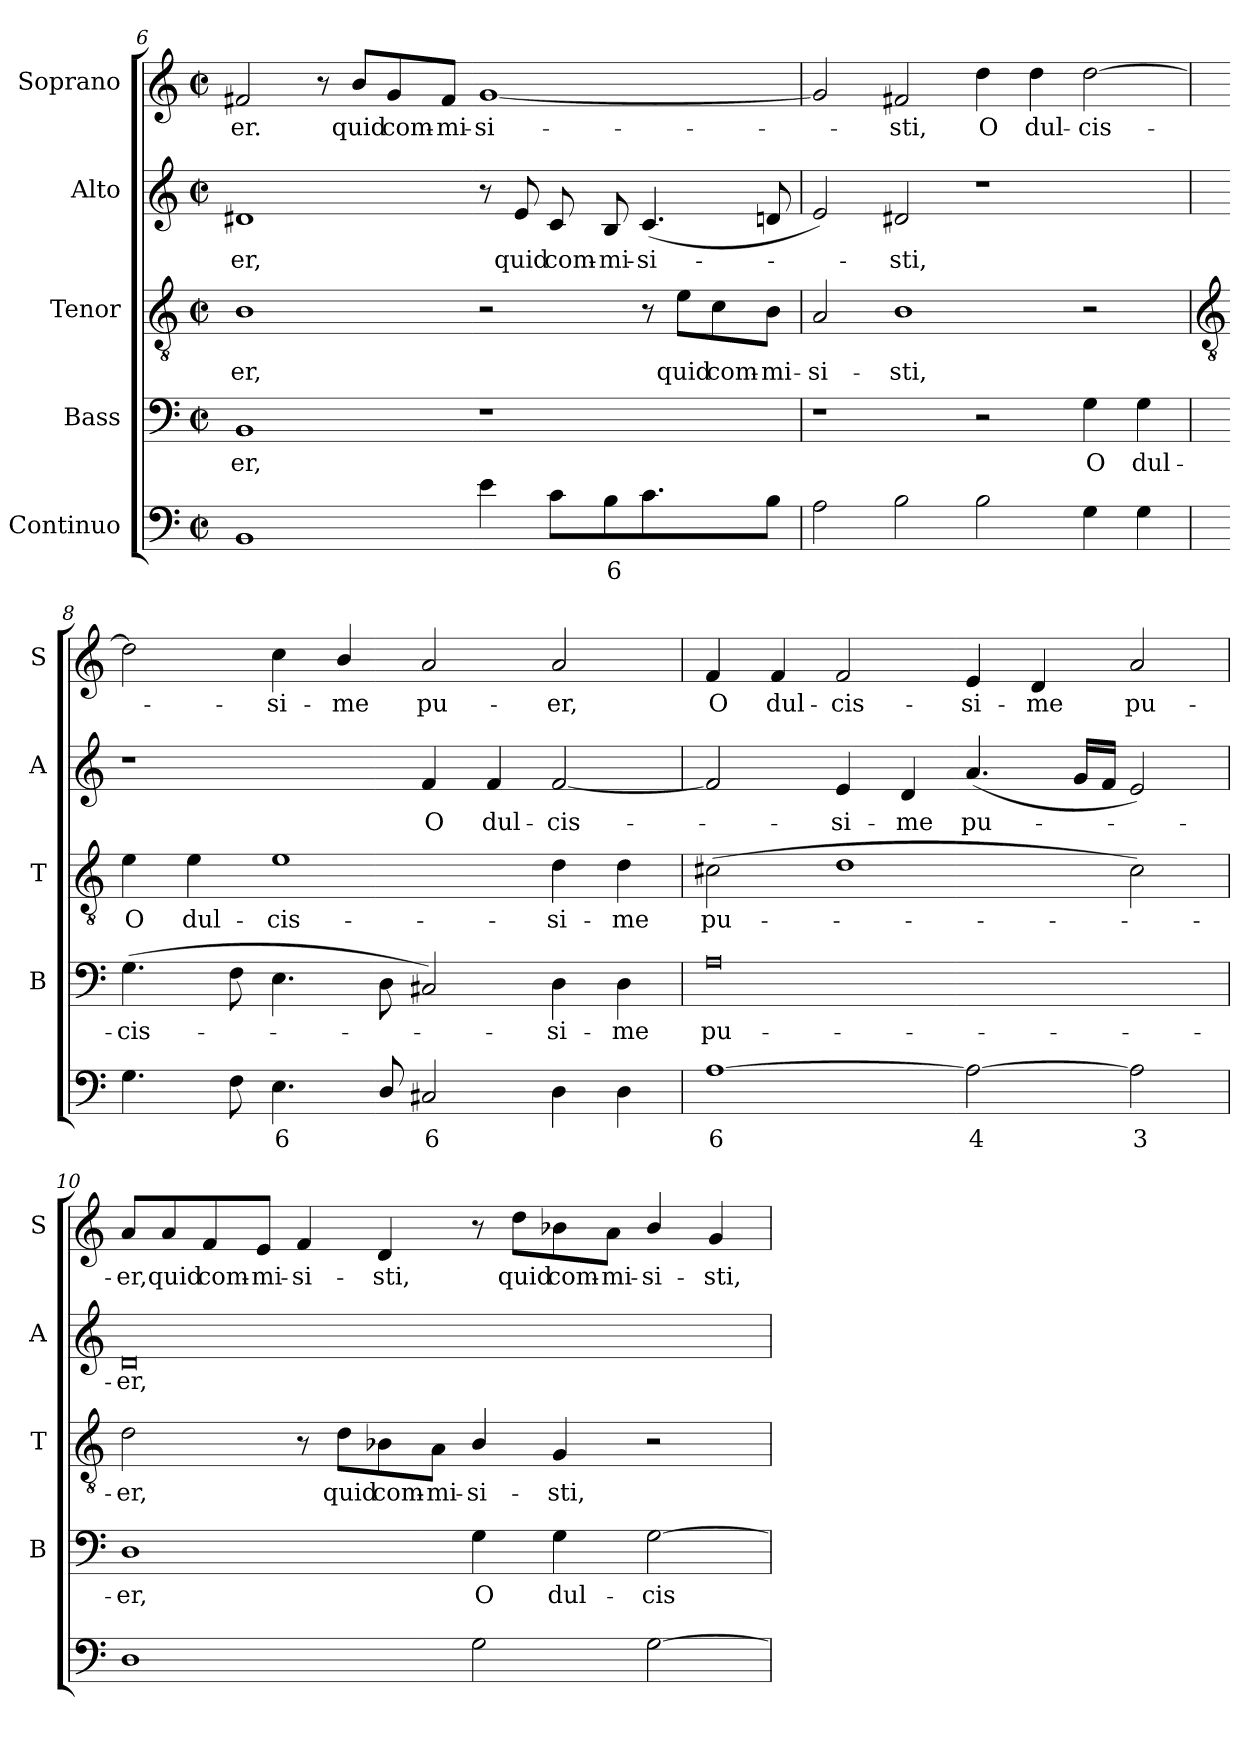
**kern	**text	**kern	**text	**kern	**text	**kern	**text	**kern	**text
*part5	*part5	*part4	*part4	*part3	*part3	*part2	*part2	*part1	*part1
*staff5	*staff5	*staff4	*staff4	*staff3	*staff3	*staff2	*staff2	*staff1	*staff1
*I"Continuo	*	*I"Bass	*	*I"Tenor	*	*I"Alto	*	*I"Soprano	*
*	*	*I'B	*	*I'T	*	*I'A	*	*I'S	*
*clefF4	*	*clefF4	*	*clefGv2	*	*clefG2	*	*clefG2	*
*k[]	*	*k[]	*	*k[]	*	*k[]	*	*k[]	*
*C:	*	*C:	*	*C:	*	*C:	*	*C:	*
*M4/2	*	*M4/2	*	*M4/2	*	*M4/2	*	*M4/2	*
*met(c|)	*	*met(c|)	*	*met(c|)	*	*met(c|)	*	*met(c|)	*
=6	=6	=6	=6	=6	=6	=6	=6	=6	=6
!	!	!	!LO:LY:b	!	!LO:LY:b	!	!LO:LY:b	!	!LO:LY:b
1BB	.	1BB	-er,	1B	-er,	1d#X	-er,	2f#X	-er.
.	.	.	.	.	.	.	.	8r	.
!	!	!	!	!	!	!	!	!	!LO:LY:b
.	.	.	.	.	.	.	.	8b/L	quid
!	!	!	!	!	!	!	!	!	!LO:LY:b
.	.	.	.	.	.	.	.	8g/	com-
!	!	!	!	!	!	!	!	!	!LO:LY:b
.	.	.	.	.	.	.	.	8f#/J	-mi-
!	!	!	!	!	!	!	!	!	!LO:LY:b
4e	.	1r	.	2r	.	8r	.	[1g	-si-
!	!	!	!	!	!	!	!LO:LY:b	!	!
.	.	.	.	.	.	8e	quid	.	.
!	!	!	!	!	!	!	!LO:LY:b	!	!
8cL	.	.	.	.	.	8c	com-	.	.
!	!LO:LY:b	!	!	!	!	!	!LO:LY:b	!	!
8B	6	.	.	.	.	8B	-mi-	.	.
!	!	!	!	!	!	!	!LO:LY:b	!	!
4.c	.	.	.	8r	.	(<4.c	-si-	.	.
!	!	!	!	!	!LO:LY:b	!	!	!	!
.	.	.	.	8e\L	quid	.	.	.	.
!	!	!	!	!	!LO:LY:b	!	!	!	!
.	.	.	.	8c\	com-	.	.	.	.
!	!	!	!	!	!LO:LY:b	!	!	!	!
8BJ	.	.	.	8B\J	-mi-	8dn	.	.	.
=7	=7	=7	=7	=7	=7	=7	=7	=7	=7
!	!	!	!	!	!LO:LY:b	!	!	!	!
2A	.	1r	.	2A	-si-	2e)	.	2g]	.
!	!	!	!	!	!LO:LY:b	!	!LO:LY:b	!	!LO:LY:b
2B	.	.	.	1B	-sti,	2d#X	sti,	2f#X	sti,
!	!	!	!	!	!	!	!	!	!LO:LY:b
2B	.	2r	.	.	.	1r	.	4dd	O
!	!	!	!	!	!	!	!	!	!LO:LY:b
.	.	.	.	.	.	.	.	4dd	dul-
!	!	!	!LO:LY:b	!	!	!	!	!	!LO:LY:b
4G	.	4G	O	2r	.	.	.	[2dd	-cis-
!	!	!	!LO:LY:b	!	!	!	!	!	!
4G	.	4G	dul-	.	.	.	.	.	.
!!LO:LB:g=z
=8	=8	=8	=8	=8	=8	=8	=8	=8	=8
*	*	*	*	*clefGv2	*	*	*	*	*
!	!	!	!LO:LY:b	!	!LO:LY:b	!	!	!	!
4.G	.	(>4.G	-cis-	4e	O	1r	.	2dd]	.
!	!	!	!	!	!LO:LY:b	!	!	!	!
.	.	.	.	4e	dul-	.	.	.	.
8F	.	8F	.	.	.	.	.	.	.
!	!LO:LY:b	!	!	!	!LO:LY:b	!	!	!	!LO:LY:b
4.E	6	4.E	.	1e	-cis-	.	.	4cc	si-
!	!	!	!	!	!	!	!	!	!LO:LY:b
.	.	.	.	.	.	.	.	4b/	-me
8D/	.	8D\	.	.	.	.	.	.	.
!	!LO:LY:b	!	!	!	!	!	!LO:LY:b	!	!LO:LY:b
2C#X	6	2C#X)	.	.	.	4f	O	2a	pu-
!	!	!	!	!	!	!	!LO:LY:b	!	!
.	.	.	.	.	.	4f	dul-	.	.
!	!	!	!LO:LY:b	!	!LO:LY:b	!	!LO:LY:b	!	!LO:LY:b
4D	.	4D	si-	4d	-si-	[2f	-cis-	2a	-er,
!	!	!	!LO:LY:b	!	!LO:LY:b	!	!	!	!
4D	.	4D	-me	4d	-me	.	.	.	.
=9	=9	=9	=9	=9	=9	=9	=9	=9	=9
!	!LO:LY:b	!	!LO:LY:b	!	!LO:LY:b	!	!	!	!LO:LY:b
[1A	6	0A	pu-	(>2c#X	pu-	2f]	.	4f	O
!	!	!	!	!	!	!	!	!	!LO:LY:b
.	.	.	.	.	.	.	.	4f	dul-
!	!	!	!	!	!	!	!LO:LY:b	!	!LO:LY:b
.	.	.	.	1d	.	4e	si-	2f	-cis-
!	!	!	!	!	!	!	!LO:LY:b	!	!
.	.	.	.	.	.	4d	-me	.	.
!	!LO:LY:b	!	!	!	!	!	!LO:LY:b	!	!LO:LY:b
2A_	4	.	.	.	.	(<4.a	pu-	4e	-si-
!	!	!	!	!	!	!	!	!	!LO:LY:b
.	.	.	.	.	.	.	.	4d	-me
.	.	.	.	.	.	16gLL	.	.	.
.	.	.	.	.	.	16fJJ	.	.	.
!	!LO:LY:b	!	!	!	!	!	!	!	!LO:LY:b
2A]	3	.	.	2c#)	.	2e)	.	2a	pu-
=10	=10	=10	=10	=10	=10	=10	=10	=10	=10
!	!	!	!LO:LY:b	!	!LO:LY:b	!	!LO:LY:b	!	!LO:LY:b
1D	.	1D	-er,	2d	er,	0d	er,	8a/L	-er,
!	!	!	!	!	!	!	!	!	!LO:LY:b
.	.	.	.	.	.	.	.	8a/	quid
!	!	!	!	!	!	!	!	!	!LO:LY:b
.	.	.	.	.	.	.	.	8f/	com-
!	!	!	!	!	!	!	!	!	!LO:LY:b
.	.	.	.	.	.	.	.	8e/J	-mi-
!	!	!	!	!	!	!	!	!	!LO:LY:b
.	.	.	.	8r	.	.	.	4f	-si-
!	!	!	!	!	!LO:LY:b	!	!	!	!
.	.	.	.	8d\L	quid	.	.	.	.
!	!	!	!	!	!LO:LY:b	!	!	!	!LO:LY:b
.	.	.	.	8B-X\	com-	.	.	4d	-sti,
!	!	!	!	!	!LO:LY:b	!	!	!	!
.	.	.	.	8A\J	-mi-	.	.	.	.
!	!	!	!LO:LY:b	!	!LO:LY:b	!	!	!	!
2G	.	4G	O	4B-/	-si-	.	.	8r	.
!	!	!	!	!	!	!	!	!	!LO:LY:b
.	.	.	.	.	.	.	.	8dd\L	quid
!	!	!	!LO:LY:b	!	!LO:LY:b	!	!	!	!LO:LY:b
.	.	4G	dul-	4G	-sti,	.	.	8b-X\	com-
!	!	!	!	!	!	!	!	!	!LO:LY:b
.	.	.	.	.	.	.	.	8a\J	-mi-
!	!	!	!LO:LY:b	!	!	!	!	!	!LO:LY:b
[2G	.	[2G	-cis-	2r	.	.	.	4b-/	-si-
!	!	!	!	!	!	!	!	!	!LO:LY:b
.	.	.	.	.	.	.	.	4g	-sti,
=	=	=	=	=	=	=	=	=	=
*-	*-	*-	*-	*-	*-	*-	*-	*-	*-
